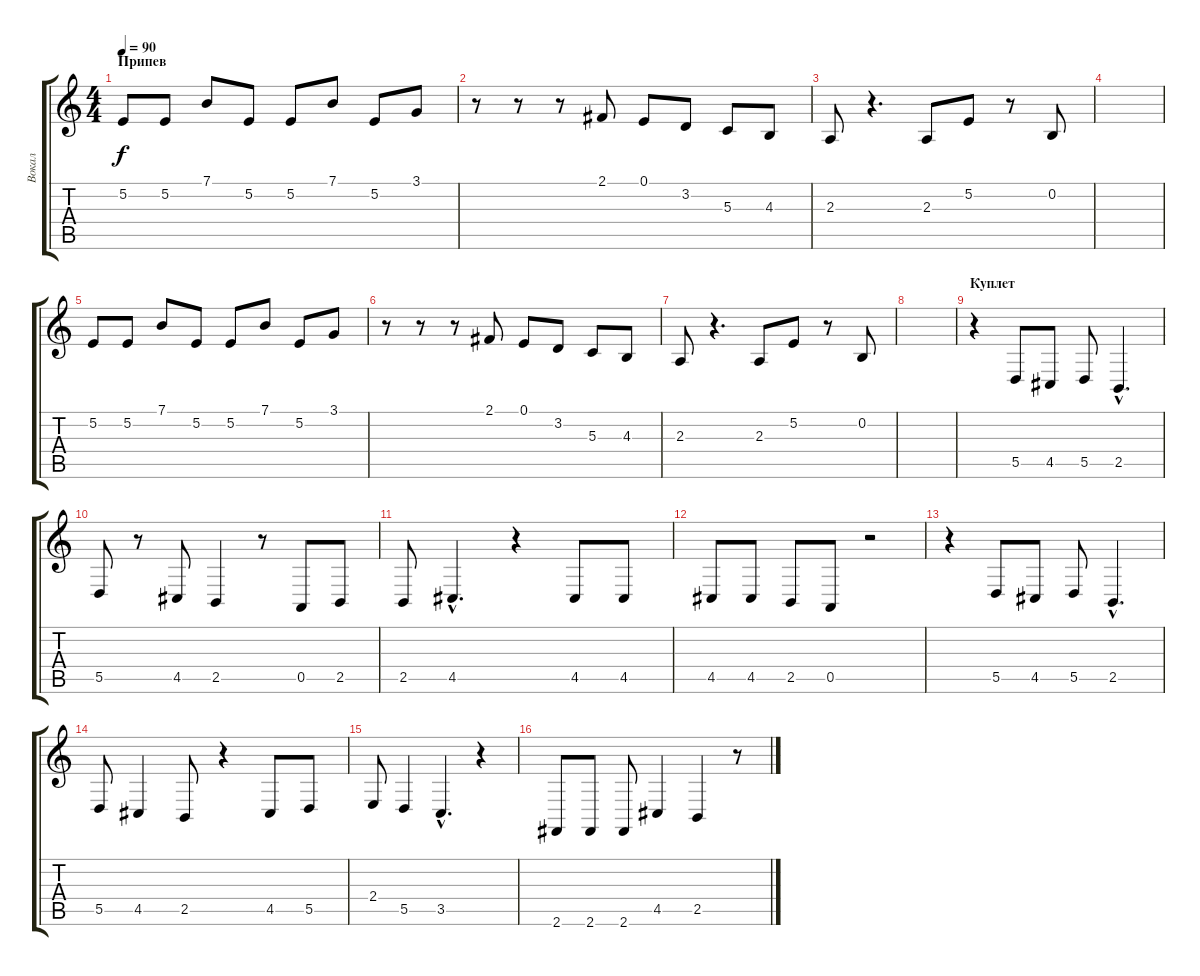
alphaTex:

\track ("Вокал" "Вокал") {instrument altosax}
\staff {score tabs}
\tuning (E4 B3 G3 D3 A2 E2) {hide}
\ts (4 4)
\section ("" "Припев")
\tempo 90
\clef g2
\ks c
5.2.8{dy f} 5.2.8 7.1.8 5.2.8 5.2.8 7.1.8 5.2.8 3.1.8 |
r.8 r.8 r.8 2.1.8 0.1.8 3.2.8 5.3.8 4.3.8 |
2.3.8 r.4{d} 2.3.8 5.2.8 r.8 0.2.8 |
|
5.2.8 5.2.8 7.1.8 5.2.8 5.2.8 7.1.8 5.2.8 3.1.8 |
r.8 r.8 r.8 2.1.8 0.1.8 3.2.8 5.3.8 4.3.8 |
2.3.8 r.4{d} 2.3.8 5.2.8 r.8 0.2.8 |
|
\section ("" "Куплет")
r.4 5.5.8 4.5.8 5.5.8 2.5{hac}.4{d} |
5.5.8 r.8 4.5.8 2.5.4 r.8 0.5.8 2.5.8 |
2.5.8 4.5{hac}.4{d} r.4 4.5.8 4.5.8 |
4.5.8 4.5.8 2.5.8 0.5.8 r.2 |
r.4 5.5.8 4.5.8 5.5.8 2.5{hac}.4{d} |
5.5.8 4.5.4 2.5.8 r.4 4.5.8 5.5.8 |
2.4.8 5.5.4 3.5{hac}.4{d} r.4 |
2.6.8 2.6.8 2.6.8 4.5.4 2.5.4 r.8
